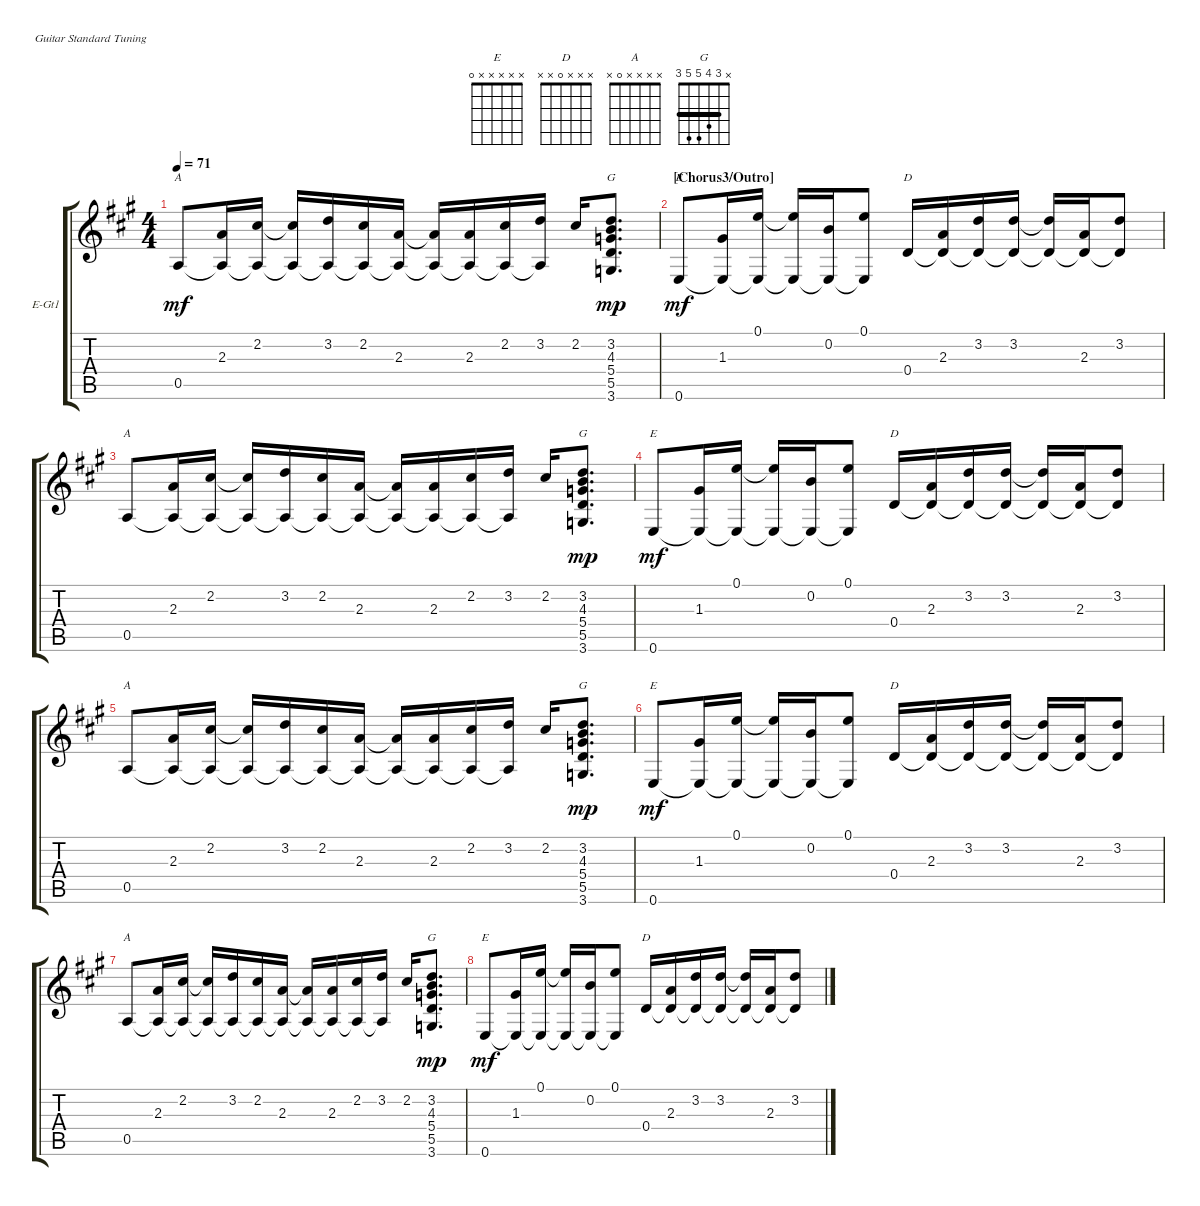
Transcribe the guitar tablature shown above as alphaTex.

\defaultSystemsLayout 4
\bracketExtendMode groupsimilarinstruments
\firstSystemTrackNameOrientation horizontal
\otherSystemsTrackNameOrientation horizontal
\track ("Electric Guitar 1" "E-Gt1") {instrument overdrivenguitar}
\staff {score tabs}
\tuning (E4 B3 G3 D3 A2 E2)
\chord ("E" x x x x x 0)
\chord ("D" x x x 0 x x)
\chord ("A" x x x x 0 x)
\chord ("G" x 3 4 5 5 3) {barre 3}
\ts (4 4)
\tempo 71
\clef g2
\scale
0.333333
\ks a
0.5.8{ch "A" dy mf} (2.3 0.5{t}).16 (2.2 0.5{t}).16 (2.2{t} 0.5{t}).16 (3.2 0.5{t}).16 (2.2 0.5{t}).16 (2.3 0.5{t}).16 (2.3{t} 0.5{t}).16 (2.3 0.5{t}).16 (2.2 0.5{t}).16 (3.2 0.5{t}).16 2.2.16 (3.6 3.2 5.5 5.4 4.3).8{d ch "G" dy mp} |
\section ("" "[Chorus3/Outro]")
\scale
0.333333 0.6.8{ch "E" dy mf} (1.3 0.6{t}).16 (0.1 0.6{t}).16 (0.1{t} 0.6{t}).16 (0.2 0.6{t}).16 (0.1 0.6{t}).8 0.4.16{ch "D"} (2.3 0.4{t}).16 (3.2 0.4{t}).16 (3.2 0.4{t}).16 (3.2{t} 0.4{t}).16 (2.3 0.4{t}).16 (3.2 0.4{t}).8 |
\scale
0.333333 0.5.8{ch "A"} (2.3 0.5{t}).16 (2.2 0.5{t}).16 (2.2{t} 0.5{t}).16 (3.2 0.5{t}).16 (2.2 0.5{t}).16 (2.3 0.5{t}).16 (2.3{t} 0.5{t}).16 (2.3 0.5{t}).16 (2.2 0.5{t}).16 (3.2 0.5{t}).16 2.2.16 (3.6 3.2 5.5 5.4 4.3).8{d ch "G" dy mp} |
\scale
0.333333 0.6.8{ch "E" dy mf} (1.3 0.6{t}).16 (0.1 0.6{t}).16 (0.1{t} 0.6{t}).16 (0.2 0.6{t}).16 (0.1 0.6{t}).8 0.4.16{ch "D"} (2.3 0.4{t}).16 (3.2 0.4{t}).16 (3.2 0.4{t}).16 (3.2{t} 0.4{t}).16 (2.3 0.4{t}).16 (3.2 0.4{t}).8 |
\scale
0.333333 0.5.8{ch "A"} (2.3 0.5{t}).16 (2.2 0.5{t}).16 (2.2{t} 0.5{t}).16 (3.2 0.5{t}).16 (2.2 0.5{t}).16 (2.3 0.5{t}).16 (2.3{t} 0.5{t}).16 (2.3 0.5{t}).16 (2.2 0.5{t}).16 (3.2 0.5{t}).16 2.2.16 (3.6 3.2 5.5 5.4 4.3).8{d ch "G" dy mp} |
\scale
0.333333 0.6.8{ch "E" dy mf} (1.3 0.6{t}).16 (0.1 0.6{t}).16 (0.1{t} 0.6{t}).16 (0.2 0.6{t}).16 (0.1 0.6{t}).8 0.4.16{ch "D"} (2.3 0.4{t}).16 (3.2 0.4{t}).16 (3.2 0.4{t}).16 (3.2{t} 0.4{t}).16 (2.3 0.4{t}).16 (3.2 0.4{t}).8 |
\scale
0.333333 0.5.8{ch "A"} (2.3 0.5{t}).16 (2.2 0.5{t}).16 (2.2{t} 0.5{t}).16 (3.2 0.5{t}).16 (2.2 0.5{t}).16 (2.3 0.5{t}).16 (2.3{t} 0.5{t}).16 (2.3 0.5{t}).16 (2.2 0.5{t}).16 (3.2 0.5{t}).16 2.2.16 (3.6 3.2 5.5 5.4 4.3).8{d ch "G" dy mp} |
\scale
0.333333 0.6.8{ch "E" dy mf} (1.3 0.6{t}).16 (0.1 0.6{t}).16 (0.1{t} 0.6{t}).16 (0.2 0.6{t}).16 (0.1 0.6{t}).8 0.4.16{ch "D"} (2.3 0.4{t}).16 (3.2 0.4{t}).16 (3.2 0.4{t}).16 (3.2{t} 0.4{t}).16 (2.3 0.4{t}).16 (3.2 0.4{t}).8
